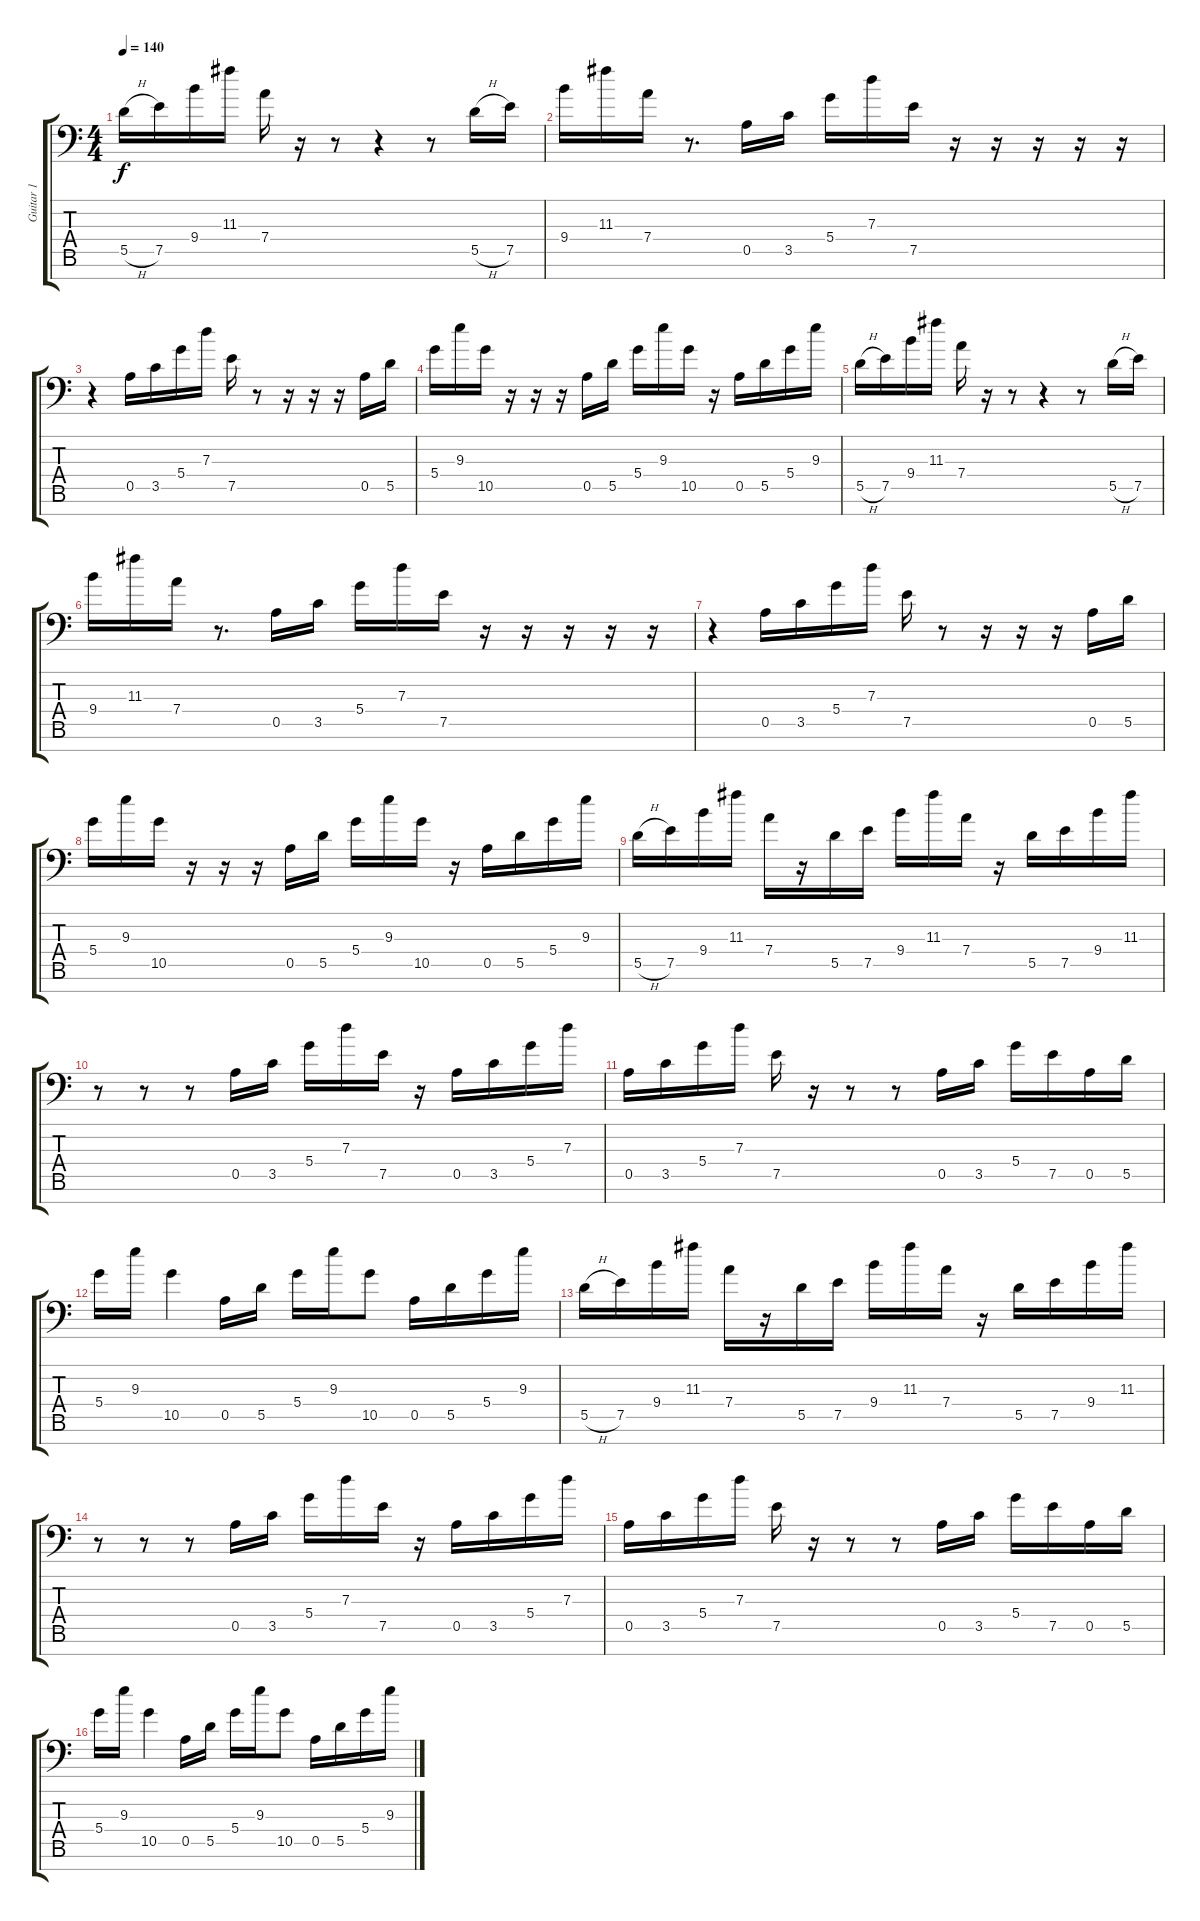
\track ("Guitar 1" "Guitar 1") {instrument distortionguitar}
\staff {score tabs}
\tuning (E4 B3 G3 D3 A2 E2 A1) {hide}
\ts (4 4)
\tempo 140
\clef f4
\ks c
5.5{h}.16{dy f instrument electricguitarjazz} 7.5.16 9.4.16 11.3.16 7.4.16 r.16 r.8 r.4 r.8 5.5{h}.16 7.5.16 |
9.4.16 11.3.16 7.4.16 r.8{d} 0.5.16 3.5.16 5.4.16 7.3.16 7.5.16 r.16 r.16 r.16 r.16 r.16 |
r.4 0.5.16 3.5.16 5.4.16 7.3.16 7.5.16 r.8 r.16 r.16 r.16 0.5.16 5.5.16 |
5.4.16 9.3.16 10.5.16 r.16 r.16 r.16 0.5.16 5.5.16 5.4.16 9.3.16 10.5.16 r.16 0.5.16 5.5.16 5.4.16 9.3.16 |
5.5{h}.16{instrument electricguitarjazz} 7.5.16 9.4.16 11.3.16 7.4.16 r.16 r.8 r.4 r.8 5.5{h}.16 7.5.16 |
9.4.16 11.3.16 7.4.16 r.8{d} 0.5.16 3.5.16 5.4.16 7.3.16 7.5.16 r.16 r.16 r.16 r.16 r.16 |
r.4 0.5.16 3.5.16 5.4.16 7.3.16 7.5.16 r.8 r.16 r.16 r.16 0.5.16 5.5.16 |
5.4.16 9.3.16 10.5.16 r.16 r.16 r.16 0.5.16 5.5.16 5.4.16 9.3.16 10.5.16 r.16 0.5.16 5.5.16 5.4.16 9.3.16 |
5.5{h}.16{instrument electricguitarjazz} 7.5.16 9.4.16 11.3.16 7.4.16 r.16 5.5.16 7.5.16 9.4.16 11.3.16 7.4.16 r.16 5.5.16 7.5.16 9.4.16 11.3.16 |
r.8 r.8 r.8 0.5.16 3.5.16 5.4.16 7.3.16 7.5.16 r.16 0.5.16 3.5.16 5.4.16 7.3.16 |
0.5.16 3.5.16 5.4.16 7.3.16 7.5.16 r.16 r.8 r.8 0.5.16 3.5.16 5.4.16 7.5.16 0.5.16 5.5.16 |
5.4.16 9.3.16 10.5.4 0.5.16 5.5.16 5.4.16 9.3.16 10.5.8 0.5.16 5.5.16 5.4.16 9.3.16 |
5.5{h}.16{instrument electricguitarjazz} 7.5.16 9.4.16 11.3.16 7.4.16 r.16 5.5.16 7.5.16 9.4.16 11.3.16 7.4.16 r.16 5.5.16 7.5.16 9.4.16 11.3.16 |
r.8 r.8 r.8 0.5.16 3.5.16 5.4.16 7.3.16 7.5.16 r.16 0.5.16 3.5.16 5.4.16 7.3.16 |
0.5.16 3.5.16 5.4.16 7.3.16 7.5.16 r.16 r.8 r.8 0.5.16 3.5.16 5.4.16 7.5.16 0.5.16 5.5.16 |
5.4.16 9.3.16 10.5.4 0.5.16 5.5.16 5.4.16 9.3.16 10.5.8 0.5.16 5.5.16 5.4.16 9.3.16
